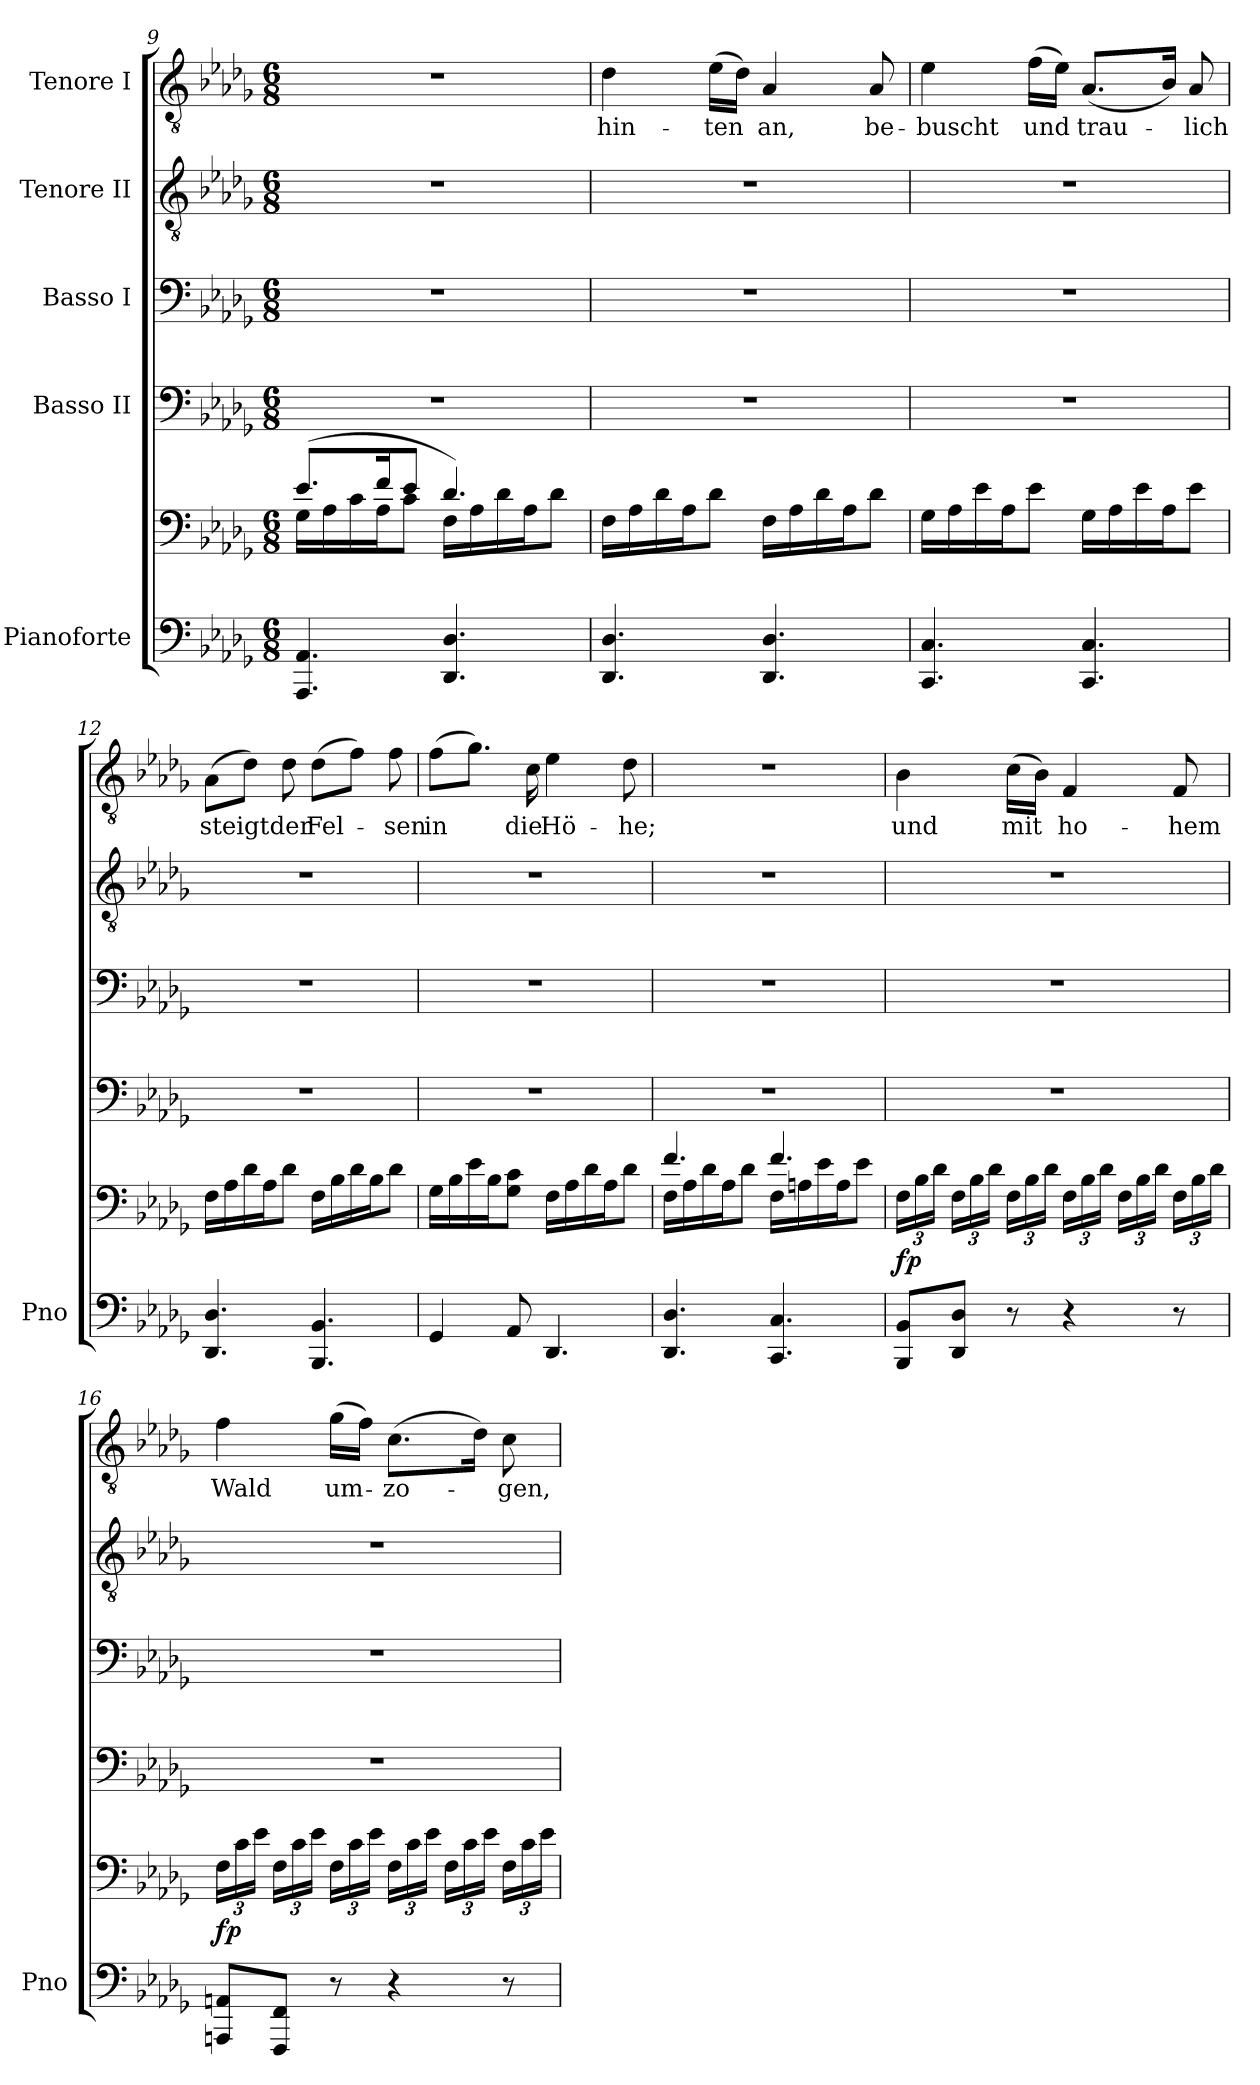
**kern	**kern	**dynam	**kern	**kern	**kern	**kern	**text
*part5	*part5	*part5	*part4	*part3	*part2	*part1	*part1
*staff6	*staff5	*staff5/6	*staff4	*staff3	*staff2	*staff1	*staff1
*I"Pianoforte	*	*	*I"Basso II	*I"Basso I	*I"Tenore II	*I"Tenore I	*
*I'Pno	*	*	*	*	*	*	*
*clefF4	*clefF4	*	*clefF4	*clefF4	*clefGv2	*clefGv2	*
*k[b-e-a-d-g-]	*k[b-e-a-d-g-]	*	*k[b-e-a-d-g-]	*k[b-e-a-d-g-]	*k[b-e-a-d-g-]	*k[b-e-a-d-g-]	*
*M6/8	*M6/8	*	*M6/8	*M6/8	*M6/8	*M6/8	*
=9	=9	=9	=9	=9	=9	=9	=9
*	*^	*	*	*	*	*	*
4.AAA-/ 4.AA-/	(8.e-/L	16G-\LL	.	2.r	2.r	2.r	2.r	.
.	.	16A-\	.	.	.	.	.	.
.	.	16c\	.	.	.	.	.	.
.	16f/K	16A-\J	.	.	.	.	.	.
.	8e-/J	8c\J	.	.	.	.	.	.
4.DD-/ 4.D-/	4.d-/)	16F\LL	.	.	.	.	.	.
.	.	16A-\	.	.	.	.	.	.
.	.	16d-\	.	.	.	.	.	.
.	.	16A-\J	.	.	.	.	.	.
.	.	8d-\J	.	.	.	.	.	.
!!LO:LB:g=z
=10	=10	=10	=10	=10	=10	=10	=10	=10
!	!	!	!	!	!	!	!	!LO:LY:b
*	*v	*v	*	*	*	*	*	*
4.DD-/ 4.D-/	16F\LL	.	2.r	2.r	2.r	4d-\	hin-
.	16A-\	.	.	.	.	.	.
.	16d-\	.	.	.	.	.	.
.	16A-\J	.	.	.	.	.	.
!	!	!	!	!	!	!	!LO:LY:b
.	8d-\J	.	.	.	.	(16e-\LL	-ten
.	.	.	.	.	.	16d-\JJ)	.
!	!	!	!	!	!	!	!LO:LY:b
4.DD-/ 4.D-/	16F\LL	.	.	.	.	4A-/	an,
.	16A-\	.	.	.	.	.	.
.	16d-\	.	.	.	.	.	.
.	16A-\J	.	.	.	.	.	.
!	!	!	!	!	!	!	!LO:LY:b
.	8d-\J	.	.	.	.	8A-/	be-
=11	=11	=11	=11	=11	=11	=11	=11
!	!	!	!	!	!	!	!LO:LY:b
4.CC/ 4.C/	16G-\LL	.	2.r	2.r	2.r	4e-\	-buscht
.	16A-\	.	.	.	.	.	.
.	16e-\	.	.	.	.	.	.
.	16A-\J	.	.	.	.	.	.
!	!	!	!	!	!	!	!LO:LY:b
.	8e-\J	.	.	.	.	(16f\LL	und
.	.	.	.	.	.	16e-\JJ)	.
!	!	!	!	!	!	!	!LO:LY:b
4.CC/ 4.C/	16G-\LL	.	.	.	.	(8.A-/L	trau-
.	16A-\	.	.	.	.	.	.
.	16e-\	.	.	.	.	.	.
.	16A-\J	.	.	.	.	16B-/Jk)	.
!	!	!	!	!	!	!	!LO:LY:b
.	8e-\J	.	.	.	.	8A-/	-lich
=12	=12	=12	=12	=12	=12	=12	=12
!	!	!	!	!	!	!	!LO:LY:b
4.DD-/ 4.D-/	16F\LL	.	2.r	2.r	2.r	(8A-\L	steigt
.	16A-\	.	.	.	.	.	.
.	16d-\	.	.	.	.	8d-\J)	.
.	16A-\J	.	.	.	.	.	.
!	!	!	!	!	!	!	!LO:LY:b
.	8d-\J	.	.	.	.	8d-\	der
!	!	!	!	!	!	!	!LO:LY:b
4.BBB-/ 4.BB-/	16F\LL	.	.	.	.	(8d-\L	Fel-
.	16B-\	.	.	.	.	.	.
.	16d-\	.	.	.	.	8f\J)	.
.	16B-\J	.	.	.	.	.	.
!	!	!	!	!	!	!	!LO:LY:b
.	8d-\J	.	.	.	.	8f\	-sen
=13	=13	=13	=13	=13	=13	=13	=13
!	!	!	!	!	!	!	!LO:LY:b
4GG-/	16G-\LL	.	2.r	2.r	2.r	(8f\L	in
.	16B-\	.	.	.	.	.	.
.	16e-\	.	.	.	.	8.g-\J)	.
.	16B-\J	.	.	.	.	.	.
8AA-/	8G-\ 8c\J	.	.	.	.	.	.
!	!	!	!	!	!	!	!LO:LY:b
.	.	.	.	.	.	16c\	die
!	!	!	!	!	!	!	!LO:LY:b
4.DD-/	16F\LL	.	.	.	.	4e-\	Hö-
.	16A-\	.	.	.	.	.	.
.	16d-\	.	.	.	.	.	.
.	16A-\J	.	.	.	.	.	.
!	!	!	!	!	!	!	!LO:LY:b
.	8d-\J	.	.	.	.	8d-\	-he;
!!LO:LB:g=z
=14	=14	=14	=14	=14	=14	=14	=14
*	*^	*	*	*	*	*	*
4.DD-/ 4.D-/	4.f/	16F\LL	.	2.r	2.r	2.r	2.r	.
.	.	16A-\	.	.	.	.	.	.
.	.	16d-\	.	.	.	.	.	.
.	.	16A-\J	.	.	.	.	.	.
.	.	8d-\J	.	.	.	.	.	.
4.CC/ 4.C/	4.f/	16F\LL	.	.	.	.	.	.
.	.	16An\	.	.	.	.	.	.
.	.	16e-\	.	.	.	.	.	.
.	.	16A\J	.	.	.	.	.	.
.	.	8e-\J	.	.	.	.	.	.
*	*v	*v	*	*	*	*	*	*
=15	=15	=15	=15	=15	=15	=15	=15
*	*Xbrackettup	*	*	*	*	*	*
*	*^	*	*	*	*	*	*
!	!	!	!LO:DY:b	!	!	!	!	!LO:LY:b
*	*v	*v	*	*	*	*	*	*
8BBB-/ 8BB-/L	24F\LL	fp	2.r	2.r	2.r	4B-\	und
.	24B-\	.	.	.	.	.	.
.	24d-\JJ	.	.	.	.	.	.
8DD-/ 8D-/J	24F\LL	.	.	.	.	.	.
.	24B-\	.	.	.	.	.	.
.	24d-\JJ	.	.	.	.	.	.
!	!	!	!	!	!	!	!LO:LY:b
8r	24F\LL	.	.	.	.	(16c\LL	mit
.	24B-\	.	.	.	.	.	.
.	.	.	.	.	.	16B-\JJ)	.
.	24d-\JJ	.	.	.	.	.	.
!	!	!	!	!	!	!	!LO:LY:b
4r	24F\LL	.	.	.	.	4F/	ho-
.	24B-\	.	.	.	.	.	.
.	24d-\JJ	.	.	.	.	.	.
.	24F\LL	.	.	.	.	.	.
.	24B-\	.	.	.	.	.	.
.	24d-\JJ	.	.	.	.	.	.
!	!	!	!	!	!	!	!LO:LY:b
8r	24F\LL	.	.	.	.	8F/	-hem
.	24B-\	.	.	.	.	.	.
.	24d-\JJ	.	.	.	.	.	.
=16	=16	=16	=16	=16	=16	=16	=16
!	!	!LO:DY:b	!	!	!	!	!LO:LY:b
8AAAn/ 8AAn/L	24F\LL	fp	2.r	2.r	2.r	4f\	Wald
.	24c\	.	.	.	.	.	.
.	24e-\JJ	.	.	.	.	.	.
8FFF/ 8FF/J	24F\LL	.	.	.	.	.	.
.	24c\	.	.	.	.	.	.
.	24e-\JJ	.	.	.	.	.	.
!	!	!	!	!	!	!	!LO:LY:b
8r	24F\LL	.	.	.	.	(16g-\LL	um-
.	24c\	.	.	.	.	.	.
.	.	.	.	.	.	16f\JJ)	.
.	24e-\JJ	.	.	.	.	.	.
!	!	!	!	!	!	!	!LO:LY:b
4r	24F\LL	.	.	.	.	(8.c\L	-zo-
.	24c\	.	.	.	.	.	.
.	24e-\JJ	.	.	.	.	.	.
.	24F\LL	.	.	.	.	.	.
.	24c\	.	.	.	.	.	.
.	.	.	.	.	.	16d-\Jk)	.
.	24e-\JJ	.	.	.	.	.	.
!	!	!	!	!	!	!	!LO:LY:b
8r	24F\LL	.	.	.	.	8c\	-gen,
.	24c\	.	.	.	.	.	.
.	24e-\JJ	.	.	.	.	.	.
=	=	=	=	=	=	=	=
*-	*-	*-	*-	*-	*-	*-	*-
